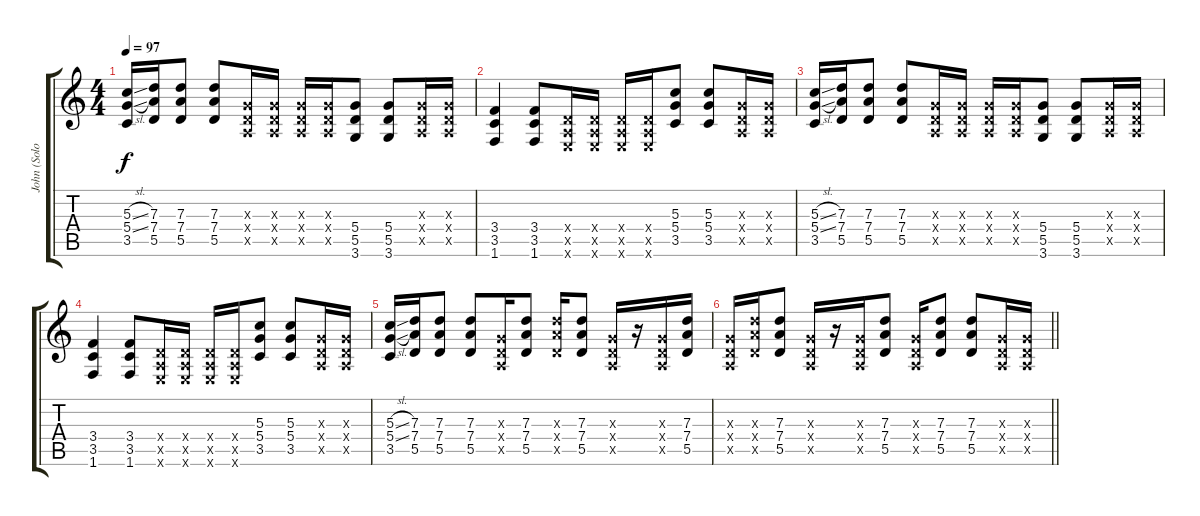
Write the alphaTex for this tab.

\track ("John (Solo)" "John (Solo") {instrument distortionguitar}
\staff {score tabs}
\tuning (E4 B3 G3 D3 A2 E2) {hide}
\ts (4 4)
\tempo 97
\clef g2
\ks c
(5.3{sl} 5.4{sl} 3.5).16{dy f} (7.3 7.4 5.5).16 (7.3 7.4 5.5).8 (7.3 7.4 5.5).8 (0.3{x} 0.4{x} 0.5{x}).16 (0.3{x} 0.4{x} 0.5{x}).16 (0.3{x} 0.4{x} 0.5{x}).16 (0.3{x} 0.4{x} 0.5{x}).16 (5.4 5.5 3.6).8 (5.4 5.5 3.6).8 (0.3{x} 0.4{x} 0.5{x}).16 (0.3{x} 0.4{x} 0.5{x}).16 |
(3.4 3.5 1.6).4 (3.4 3.5 1.6).8 (0.4{x} 0.5{x} 0.6{x}).16 (0.4{x} 0.5{x} 0.6{x}).16 (0.4{x} 0.5{x} 0.6{x}).16 (0.4{x} 0.5{x} 0.6{x}).16 (5.3 5.4 3.5).8 (5.3 5.4 3.5).8 (0.3{x} 0.4{x} 0.5{x}).16 (0.3{x} 0.4{x} 0.5{x}).16 |
(5.3{sl} 5.4{sl} 3.5).16 (7.3 7.4 5.5).16 (7.3 7.4 5.5).8 (7.3 7.4 5.5).8 (0.3{x} 0.4{x} 0.5{x}).16 (0.3{x} 0.4{x} 0.5{x}).16 (0.3{x} 0.4{x} 0.5{x}).16 (0.3{x} 0.4{x} 0.5{x}).16 (5.4 5.5 3.6).8 (5.4 5.5 3.6).8 (0.3{x} 0.4{x} 0.5{x}).16 (0.3{x} 0.4{x} 0.5{x}).16 |
(3.4 3.5 1.6).4 (3.4 3.5 1.6).8 (0.4{x} 0.5{x} 0.6{x}).16 (0.4{x} 0.5{x} 0.6{x}).16 (0.4{x} 0.5{x} 0.6{x}).16 (0.4{x} 0.5{x} 0.6{x}).16 (5.3 5.4 3.5).8 (5.3 5.4 3.5).8 (0.3{x} 0.4{x} 0.5{x}).16 (0.3{x} 0.4{x} 0.5{x}).16 |
(5.3{sl} 5.4{sl} 3.5).16 (7.3 7.4 5.5).16 (7.3 7.4 5.5).8 (7.3 7.4 5.5).8 (0.3{x} 0.4{x} 0.5{x}).16 (7.3 7.4 5.5).8 (7.3{x} 7.4{x} 5.5{x}).16 (7.3 7.4 5.5).8 (0.3{x} 0.4{x} 0.5{x}).16 r.16 (0.3{x} 0.4{x} 0.5{x}).16 (7.3 7.4 5.5).16 |
\barLineRight lightlight
(0.3{x} 0.4{x} 0.5{x}).16 (7.3{x} 7.4{x} 5.5{x}).16 (7.3 7.4 5.5).8 (0.3{x} 0.4{x} 0.5{x}).16 r.16 (0.3{x} 0.4{x} 0.5{x}).16 (7.3 7.4 5.5).8 (0.3{x} 0.4{x} 0.5{x}).16 (7.3 7.4 5.5).8 (7.3 7.4 5.5).8 (0.3{x} 0.4{x} 0.5{x}).16 (0.3{x} 0.4{x} 0.5{x}).16
